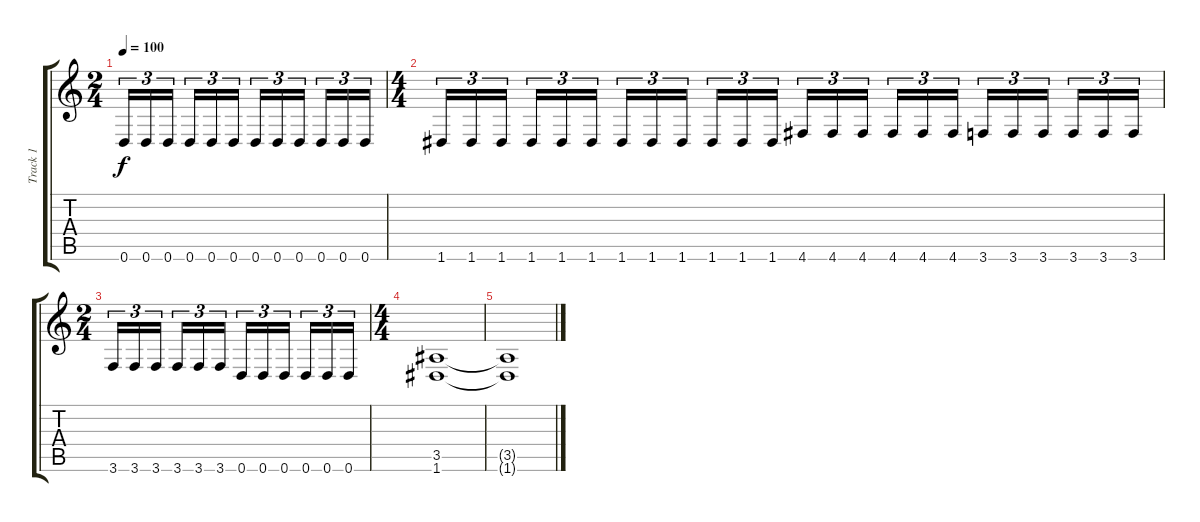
\track ("Track 1" "Track 1") {instrument distortionguitar}
\staff {score tabs}
\tuning (D4 A3 F3 C3 G2 D2) {hide}
\ts (2 4)
\tempo 100
\clef g2
\ks c
0.6.16{tu (3 2) dy f} 0.6.16{tu (3 2)} 0.6.16{tu (3 2) beam splitsecondary} 0.6.16{tu (3 2)} 0.6.16{tu (3 2)} 0.6.16{tu (3 2)} 0.6.16{tu (3 2)} 0.6.16{tu (3 2)} 0.6.16{tu (3 2) beam splitsecondary} 0.6.16{tu (3 2)} 0.6.16{tu (3 2)} 0.6.16{tu (3 2)} |
\ts (4 4)
1.6.16{tu (3 2)} 1.6.16{tu (3 2)} 1.6.16{tu (3 2) beam splitsecondary} 1.6.16{tu (3 2)} 1.6.16{tu (3 2)} 1.6.16{tu (3 2)} 1.6.16{tu (3 2)} 1.6.16{tu (3 2)} 1.6.16{tu (3 2) beam splitsecondary} 1.6.16{tu (3 2)} 1.6.16{tu (3 2)} 1.6.16{tu (3 2)} 4.6.16{tu (3 2)} 4.6.16{tu (3 2)} 4.6.16{tu (3 2) beam splitsecondary} 4.6.16{tu (3 2)} 4.6.16{tu (3 2)} 4.6.16{tu (3 2)} 3.6.16{tu (3 2)} 3.6.16{tu (3 2)} 3.6.16{tu (3 2) beam splitsecondary} 3.6.16{tu (3 2)} 3.6.16{tu (3 2)} 3.6.16{tu (3 2)} |
\ts (2 4)
3.6.16{tu (3 2)} 3.6.16{tu (3 2)} 3.6.16{tu (3 2) beam splitsecondary} 3.6.16{tu (3 2)} 3.6.16{tu (3 2)} 3.6.16{tu (3 2)} 0.6.16{tu (3 2)} 0.6.16{tu (3 2)} 0.6.16{tu (3 2) beam splitsecondary} 0.6.16{tu (3 2)} 0.6.16{tu (3 2)} 0.6.16{tu (3 2)} |
\ts (4 4)
(3.5 1.6).1 |
(3.5{t} 1.6{t}).1{volume 0}
